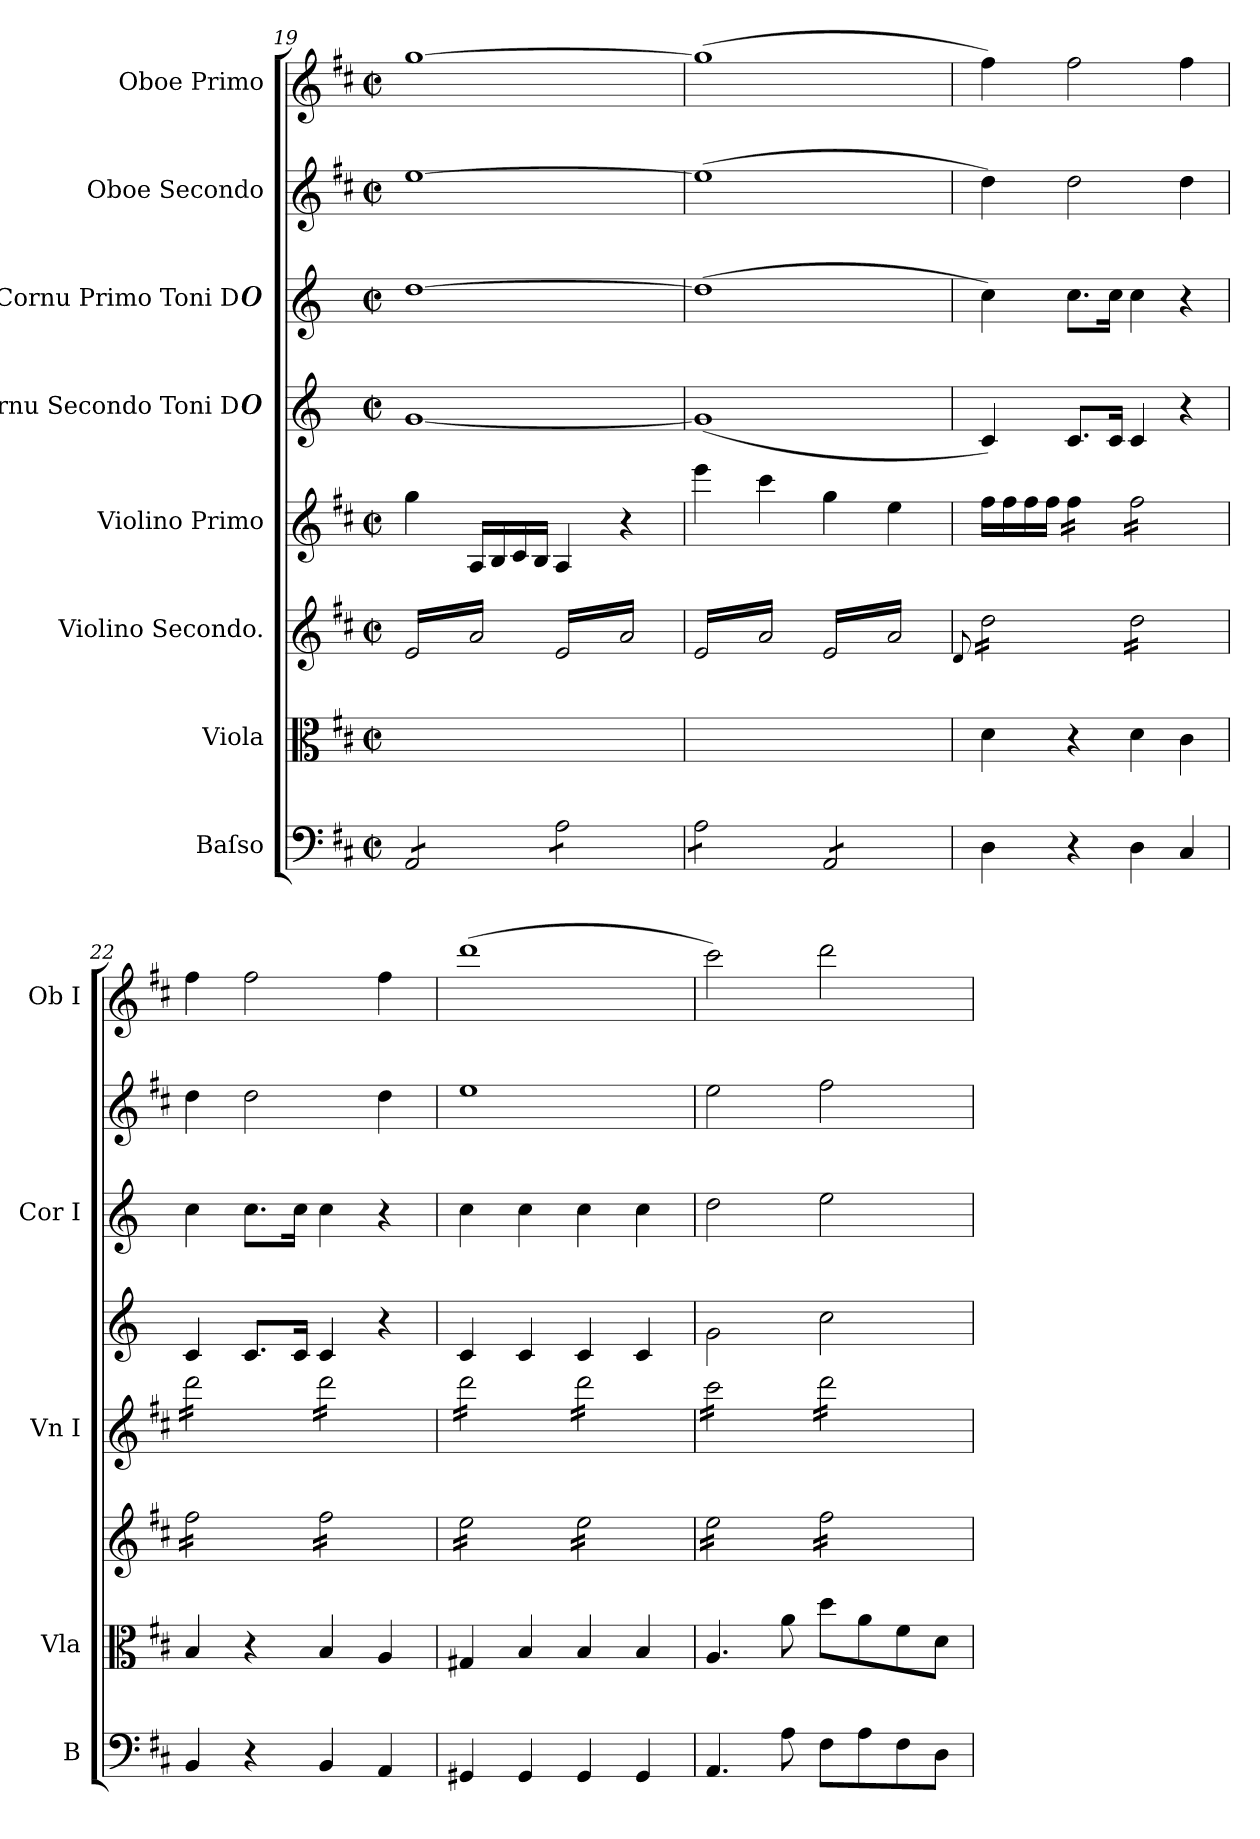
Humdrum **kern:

**kern	**kern	**kern	**kern	**kern	**kern	**kern	**kern
*part8	*part7	*part6	*part5	*part4	*part3	*part2	*part1
*staff8	*staff7	*staff6	*staff5	*staff4	*staff3	*staff2	*staff1
*I"Baſso	*I"Viola	*I"Violino Secondo.	*I"Violino Primo	*I"Cornu Secondo Toni D#	*I"Cornu Primo Toni D#	*I"Oboe Secondo	*I"Oboe Primo
*I'B	*I'Vla	*	*I'Vn I	*	*I'Cor I	*	*I'Ob I
*clefF4	*clefC3	*clefG2	*clefG2	*clefG2	*clefG2	*clefG2	*clefG2
*	*	*	*	*ITrd-1c-2	*ITrd-1c-2	*	*
*k[f#c#]	*k[f#c#]	*k[f#c#]	*k[f#c#]	*k[f#c#]	*k[f#c#]	*k[f#c#]	*k[f#c#]
*D:	*D:	*D:	*D:	*	*	*D:	*D:
*M2/2	*M2/2	*M2/2	*M2/2	*M2/2	*M2/2	*M2/2	*M2/2
*met(c|)	*met(c|)	*met(c|)	*met(c|)	*met(c|)	*met(c|)	*met(c|)	*met(c|)
=19	=19	=19	=19	=19	=19	=19	=19
*tremolo	*	*	*	*	*	*	*
*	*	*tremolo	*	*	*	*	*
8AA/L	8c#X\Lyy	16e/LL	4gg\	[1a	[1ee	[1ee	[1gg
.	.	16a/	.	.	.	.	.
8AA/	8e\yy	16e/	.	.	.	.	.
.	.	16a/	.	.	.	.	.
8AA/	8a\yy	16e/	16A/LL	.	.	.	.
.	.	16a/	16B/	.	.	.	.
8AA/J	8e\Jyy	16e/	16c#/	.	.	.	.
.	.	16a/JJ	16B/JJ	.	.	.	.
8A\L	8c#\Lyy	16e/LL	4A/	.	.	.	.
.	.	16a/	.	.	.	.	.
8A\	8e\yy	16e/	.	.	.	.	.
.	.	16a/	.	.	.	.	.
8A\	8a\yy	16e/	4r	.	.	.	.
.	.	16a/	.	.	.	.	.
8A\J	8e\Jyy	16e/	.	.	.	.	.
.	.	16a/JJ	.	.	.	.	.
=20	=20	=20	=20	=20	=20	=20	=20
8A\L	8c#\Lyy	16e/LL	4eee\	(1a]	(<1ee]	(<1ee]	(<1gg]
.	.	16a/	.	.	.	.	.
8A\	8e\yy	16e/	.	.	.	.	.
.	.	16a/	.	.	.	.	.
8A\	8a\yy	16e/	4ccc#\	.	.	.	.
.	.	16a/	.	.	.	.	.
8A\J	8e\Jyy	16e/	.	.	.	.	.
.	.	16a/JJ	.	.	.	.	.
8AA/L	8c#\Lyy	16e/LL	4gg\	.	.	.	.
.	.	16a/	.	.	.	.	.
8AA/	8e\yy	16e/	.	.	.	.	.
.	.	16a/	.	.	.	.	.
8AA/	8a\yy	16e/	4ee\	.	.	.	.
.	.	16a/	.	.	.	.	.
8AA/J	8e\Jyy	16e/	.	.	.	.	.
*Xtremolo	*	*	*	*	*	*	*
.	.	16a/JJ	.	.	.	.	.
*	*	*Xtremolo	*	*	*	*	*
=21	=21	=21	=21	=21	=21	=21	=21
.	.	8qqd/	.	.	.	.	.
*	*	*tremolo	*	*	*	*	*
4D\	4d\	16dd\LL	16ff#\LL	4d/)	4dd\)	4dd\)	4ff#\)
.	.	16dd\	16ff#\	.	.	.	.
.	.	16dd\	16ff#\	.	.	.	.
.	.	16dd\	16ff#\JJ	.	.	.	.
*	*	*	*tremolo	*	*	*	*
4r	4r	16dd\	16ff#\LL	8.d/L	8.dd\L	2dd\	2ff#\
.	.	16dd\	16ff#\	.	.	.	.
.	.	16dd\	16ff#\	.	.	.	.
.	.	16dd\JJ	16ff#\JJ	16d/Jk	16dd\Jk	.	.
4D\	4d\	16dd\LL	16ff#\LL	4d/	4dd\	.	.
.	.	16dd\	16ff#\	.	.	.	.
.	.	16dd\	16ff#\	.	.	.	.
.	.	16dd\	16ff#\	.	.	.	.
4C#/	4c#\	16dd\	16ff#\	4r	4r	4dd\	4ff#\
.	.	16dd\	16ff#\	.	.	.	.
.	.	16dd\	16ff#\	.	.	.	.
.	.	16dd\JJ	16ff#\JJ	.	.	.	.
=22	=22	=22	=22	=22	=22	=22	=22
4BB/	4B/	16ff#\LL	16ddd\LL	4d/	4dd\	4dd\	4ff#\
.	.	16ff#\	16ddd\	.	.	.	.
.	.	16ff#\	16ddd\	.	.	.	.
.	.	16ff#\	16ddd\	.	.	.	.
4r	4r	16ff#\	16ddd\	8.d/L	8.dd\L	2dd\	2ff#\
.	.	16ff#\	16ddd\	.	.	.	.
.	.	16ff#\	16ddd\	.	.	.	.
.	.	16ff#\JJ	16ddd\JJ	16d/Jk	16dd\Jk	.	.
4BB/	4B/	16ff#\LL	16ddd\LL	4d/	4dd\	.	.
.	.	16ff#\	16ddd\	.	.	.	.
.	.	16ff#\	16ddd\	.	.	.	.
.	.	16ff#\	16ddd\	.	.	.	.
4AA/	4A/	16ff#\	16ddd\	4r	4r	4dd\	4ff#\
.	.	16ff#\	16ddd\	.	.	.	.
.	.	16ff#\	16ddd\	.	.	.	.
.	.	16ff#\JJ	16ddd\JJ	.	.	.	.
=23	=23	=23	=23	=23	=23	=23	=23
4GG#X/	4G#X/	16ee\LL	16ddd\LL	4d/	4dd\	1ee	(<1ddd
.	.	16ee\	16ddd\	.	.	.	.
.	.	16ee\	16ddd\	.	.	.	.
.	.	16ee\	16ddd\	.	.	.	.
4GG#/	4B/	16ee\	16ddd\	4d/	4dd\	.	.
.	.	16ee\	16ddd\	.	.	.	.
.	.	16ee\	16ddd\	.	.	.	.
.	.	16ee\JJ	16ddd\JJ	.	.	.	.
4GG#/	4B/	16ee\LL	16ddd\LL	4d/	4dd\	.	.
.	.	16ee\	16ddd\	.	.	.	.
.	.	16ee\	16ddd\	.	.	.	.
.	.	16ee\	16ddd\	.	.	.	.
4GG#/	4B/	16ee\	16ddd\	4d/	4dd\	.	.
.	.	16ee\	16ddd\	.	.	.	.
.	.	16ee\	16ddd\	.	.	.	.
.	.	16ee\JJ	16ddd\JJ	.	.	.	.
=24	=24	=24	=24	=24	=24	=24	=24
4.AA/	4.A/	16ee\LL	16ccc#\LL	2a\	2ee\	2ee\	2ccc#\)
.	.	16ee\	16ccc#\	.	.	.	.
.	.	16ee\	16ccc#\	.	.	.	.
.	.	16ee\	16ccc#\	.	.	.	.
.	.	16ee\	16ccc#\	.	.	.	.
.	.	16ee\	16ccc#\	.	.	.	.
8A\	8a\	16ee\	16ccc#\	.	.	.	.
.	.	16ee\JJ	16ccc#\JJ	.	.	.	.
8F#\L	8dd\L	16ff#\LL	16ddd\LL	2dd\	2ff#\	2ff#\	2ddd\
.	.	16ff#\	16ddd\	.	.	.	.
8A\	8a\	16ff#\	16ddd\	.	.	.	.
.	.	16ff#\	16ddd\	.	.	.	.
8F#\	8f#\	16ff#\	16ddd\	.	.	.	.
.	.	16ff#\	16ddd\	.	.	.	.
8D\J	8d\J	16ff#\	16ddd\	.	.	.	.
.	.	16ff#\JJ	16ddd\JJ	.	.	.	.
*	*	*	*Xtremolo	*	*	*	*
*	*	*Xtremolo	*	*	*	*	*
=	=	=	=	=	=	=	=
*-	*-	*-	*-	*-	*-	*-	*-
